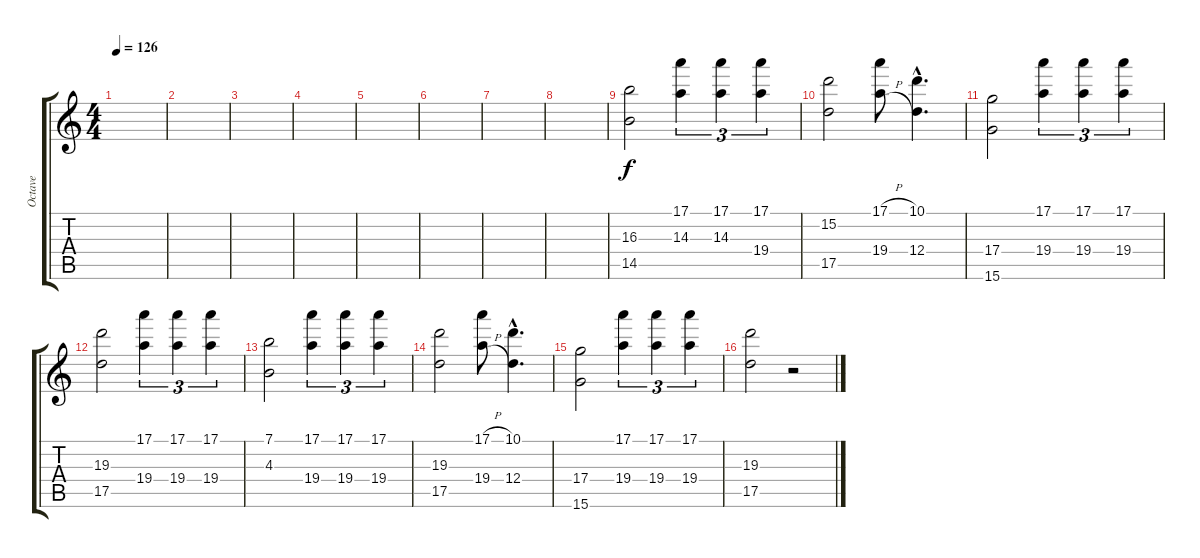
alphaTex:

\track ("Octave" "Octave") {instrument distortionguitar}
\staff {score tabs}
\tuning (E4 B3 G3 D3 A2 E2) {hide}
\ts (4 4)
\tempo 126
\clef g2
\ks c
|
|
|
|
|
|
|
|
(16.3 14.5).2 (17.1 14.3).4{tu (3 2)} (17.1 14.3).4{tu (3 2)} (17.1 19.4).4{tu (3 2)} |
(15.2 17.5).2 (17.1{h} 19.4{h}).8 (10.1{hac} 12.4{hac}).4{d} |
(17.4 15.6).2 (17.1 19.4).4{tu (3 2)} (17.1 19.4).4{tu (3 2)} (17.1 19.4).4{tu (3 2)} |
(19.3 17.5).2 (17.1 19.4).4{tu (3 2)} (17.1 19.4).4{tu (3 2)} (17.1 19.4).4{tu (3 2)} |
(7.1 4.3).2 (17.1 19.4).4{tu (3 2)} (17.1 19.4).4{tu (3 2)} (17.1 19.4).4{tu (3 2)} |
(19.3 17.5).2 (17.1{h} 19.4{h}).8 (10.1{hac} 12.4{hac}).4{d} |
(17.4 15.6).2 (17.1 19.4).4{tu (3 2)} (17.1 19.4).4{tu (3 2)} (17.1 19.4).4{tu (3 2)} |
(19.3 17.5).2 r.2
